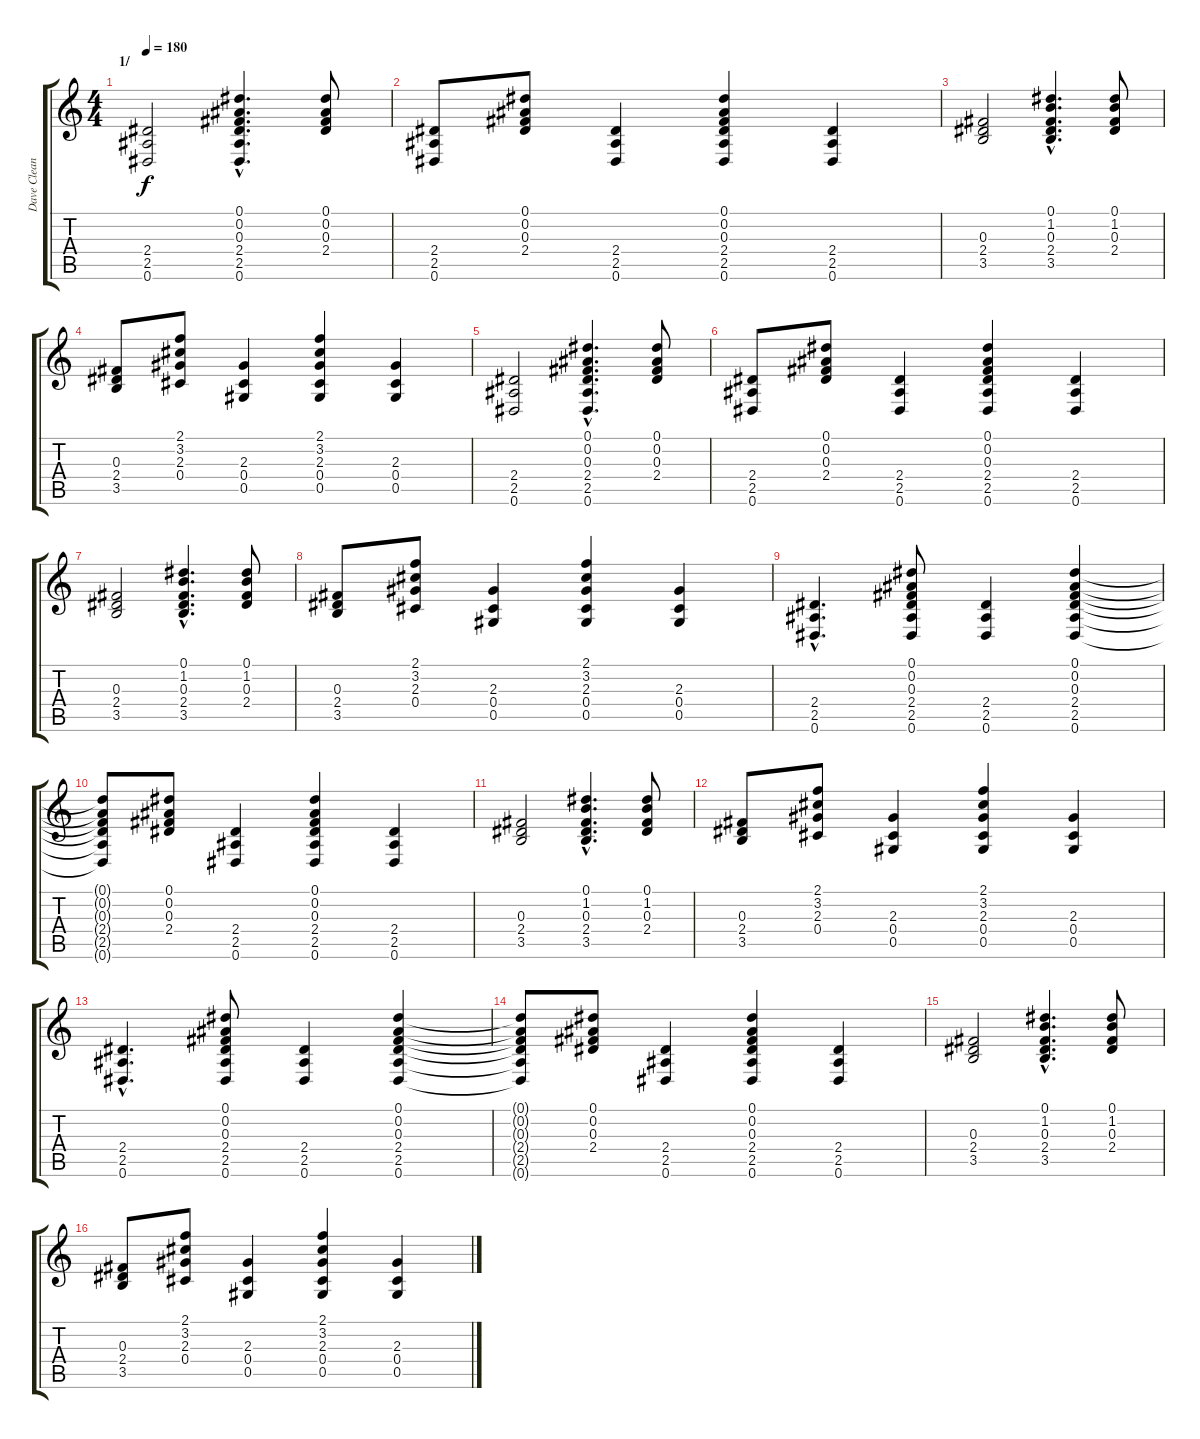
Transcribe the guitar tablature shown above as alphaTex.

\track ("Dave Clean" "Dave Clean") {instrument acousticguitarsteel}
\staff {score tabs}
\tuning (Eb4 Bb3 Gb3 Db3 Ab2 Eb2) {hide}
\ts (4 4)
\section ("" "1/")
\tempo 180
\clef g2
\ks c
(2.4 2.5 0.6).2{dy f} (0.1{hac} 0.2{hac} 0.3{hac} 2.4{hac} 2.5{hac} 0.6{hac}).4{d} (0.1 0.2 0.3 2.4).8 |
(2.4 2.5 0.6).8 (0.1 0.2 0.3 2.4).8 (2.4 2.5 0.6).4 (0.1 0.2 0.3 2.4 2.5 0.6).4 (2.4 2.5 0.6).4 |
(0.3 2.4 3.5).2 (0.1{hac} 1.2{hac} 0.3{hac} 2.4{hac} 3.5{hac}).4{d} (0.1 1.2 0.3 2.4).8 |
(0.3 2.4 3.5).8 (2.1 3.2 2.3 0.4).8 (2.3 0.4 0.5).4 (2.1 3.2 2.3 0.4 0.5).4 (2.3 0.4 0.5).4 |
(2.4 2.5 0.6).2 (0.1{hac} 0.2{hac} 0.3{hac} 2.4{hac} 2.5{hac} 0.6{hac}).4{d} (0.1 0.2 0.3 2.4).8 |
(2.4 2.5 0.6).8 (0.1 0.2 0.3 2.4).8 (2.4 2.5 0.6).4 (0.1 0.2 0.3 2.4 2.5 0.6).4 (2.4 2.5 0.6).4 |
(0.3 2.4 3.5).2 (0.1{hac} 1.2{hac} 0.3{hac} 2.4{hac} 3.5{hac}).4{d} (0.1 1.2 0.3 2.4).8 |
(0.3 2.4 3.5).8 (2.1 3.2 2.3 0.4).8 (2.3 0.4 0.5).4 (2.1 3.2 2.3 0.4 0.5).4 (2.3 0.4 0.5).4 |
(2.4{hac} 2.5{hac} 0.6{hac}).4{d} (0.1 0.2 0.3 2.4 2.5 0.6).8 (2.4 2.5 0.6).4 (0.1 0.2 0.3 2.4 2.5 0.6).4 |
(0.1{t} 0.2{t} 0.3{t} 2.4{t} 2.5{t} 0.6{t}).8 (0.1 0.2 0.3 2.4).8 (2.4 2.5 0.6).4 (0.1 0.2 0.3 2.4 2.5 0.6).4 (2.4 2.5 0.6).4 |
(0.3 2.4 3.5).2 (0.1{hac} 1.2{hac} 0.3{hac} 2.4{hac} 3.5{hac}).4{d} (0.1 1.2 0.3 2.4).8 |
(0.3 2.4 3.5).8 (2.1 3.2 2.3 0.4).8 (2.3 0.4 0.5).4 (2.1 3.2 2.3 0.4 0.5).4 (2.3 0.4 0.5).4 |
(2.4{hac} 2.5{hac} 0.6{hac}).4{d} (0.1 0.2 0.3 2.4 2.5 0.6).8 (2.4 2.5 0.6).4 (0.1 0.2 0.3 2.4 2.5 0.6).4 |
(0.1{t} 0.2{t} 0.3{t} 2.4{t} 2.5{t} 0.6{t}).8 (0.1 0.2 0.3 2.4).8 (2.4 2.5 0.6).4 (0.1 0.2 0.3 2.4 2.5 0.6).4 (2.4 2.5 0.6).4 |
(0.3 2.4 3.5).2 (0.1{hac} 1.2{hac} 0.3{hac} 2.4{hac} 3.5{hac}).4{d} (0.1 1.2 0.3 2.4).8 |
(0.3 2.4 3.5).8 (2.1 3.2 2.3 0.4).8 (2.3 0.4 0.5).4 (2.1 3.2 2.3 0.4 0.5).4 (2.3 0.4 0.5).4
